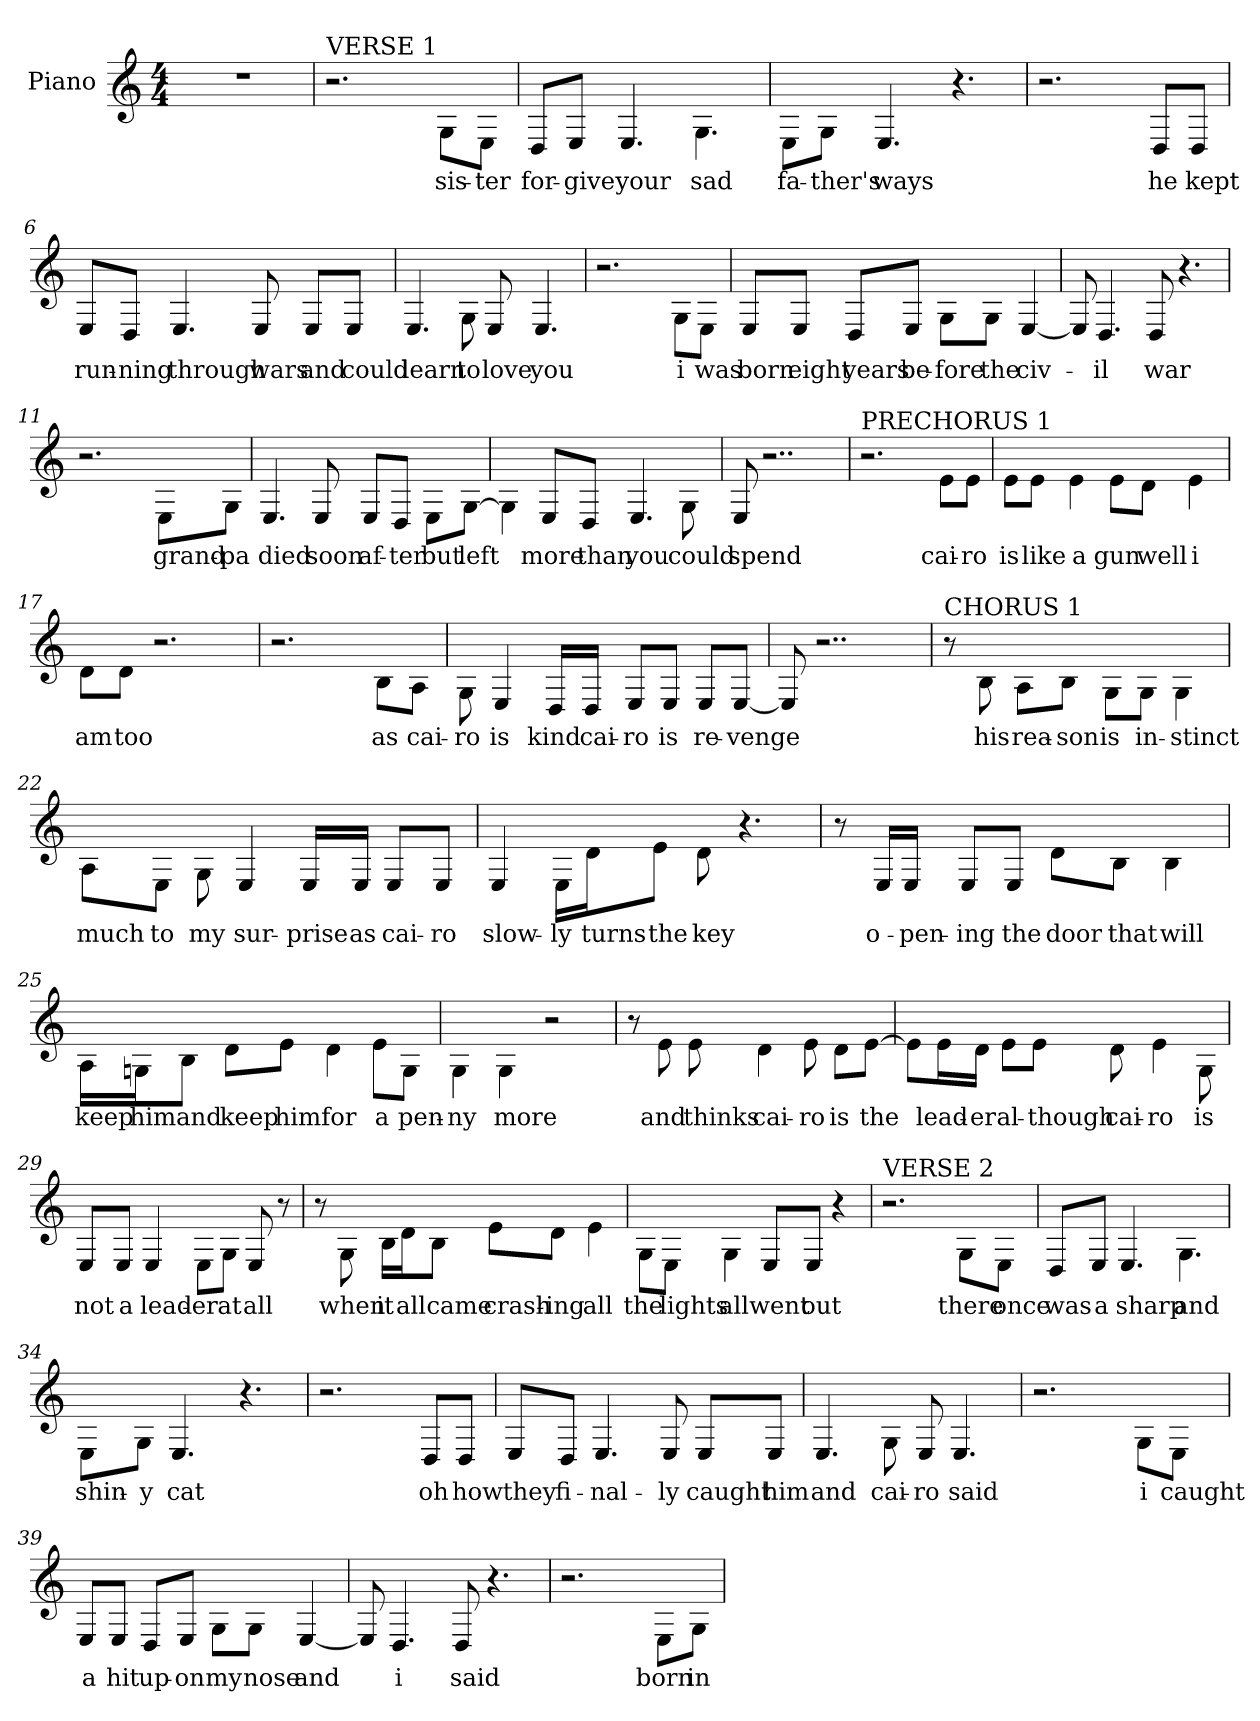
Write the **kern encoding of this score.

**kern	**text
*part1	*part1
*staff1	*staff1
*I"Piano	*
*I'Pno	*
*clefG2	*
*k[]	*
*M4/4	*
=1	=1
1r	.
=2	=2
*MM131	*
!LO:TX:a:t=VERSE 1	!
2.r	.
!	!LO:LY:b
8G\L	sis-
!	!LO:LY:b
8E\J	-ter
=3	=3
!	!LO:LY:b
8D/L	for-
!	!LO:LY:b
8E/J	-give
!	!LO:LY:b
4.E/	your
!	!LO:LY:b
4.G\	sad
=4	=4
!	!LO:LY:b
8E\L	fa-
!	!LO:LY:b
8G\J	-ther's
!	!LO:LY:b
4.E/	ways
4.r	.
=5	=5
2.r	.
!	!LO:LY:b
8D/L	he
!	!LO:LY:b
8D/J	kept
!!LO:LB:g=z
=6	=6
!	!LO:LY:b
8E/L	run-
!	!LO:LY:b
8D/J	-ning
!	!LO:LY:b
4.E/	through
!	!LO:LY:b
8E/	wars
!	!LO:LY:b
8E/L	and
!	!LO:LY:b
8E/J	could
=7	=7
!	!LO:LY:b
4.E/	learn
!	!LO:LY:b
8G\	to
!	!LO:LY:b
8E/	love
!	!LO:LY:b
4.E/	you
=8	=8
2.r	.
!	!LO:LY:b
8G\L	i
!	!LO:LY:b
8E\J	was
!!LO:LB:g=z
=9	=9
!	!LO:LY:b
8E/L	born
!	!LO:LY:b
8E/J	eight
!	!LO:LY:b
8D/L	years
!	!LO:LY:b
8E/J	be-
!	!LO:LY:b
8G\L	-fore
!	!LO:LY:b
8G\J	the
!	!LO:LY:b
[4E/	civ-
=10	=10
8E/]	.
!	!LO:LY:b
4.D/	-il
!	!LO:LY:b
8D/	war
4.r	.
=11	=11
2.r	.
!	!LO:LY:b
8E\L	grand-
!	!LO:LY:b
8G\J	-pa
=12	=12
!	!LO:LY:b
4.E/	died
!	!LO:LY:b
8E/	soon
!	!LO:LY:b
8E/L	af-
!	!LO:LY:b
8D/J	-ter
!	!LO:LY:b
8E\L	but
!	!LO:LY:b
[8G\J	left
!!LO:LB:g=z
=13	=13
4G\]	.
!	!LO:LY:b
8E/L	more
!	!LO:LY:b
8D/J	than
!	!LO:LY:b
4.E/	you
!	!LO:LY:b
8G\	could
=14	=14
!	!LO:LY:b
8E/	spend
2..r	.
=15	=15
!LO:TX:a:t=PRECHORUS 1	!
2.r	.
!	!LO:LY:b
8e\L	cai-
!	!LO:LY:b
8e\J	-ro
=16	=16
!	!LO:LY:b
8e\L	is
!	!LO:LY:b
8e\J	like
!	!LO:LY:b
4e\	a
!	!LO:LY:b
8e\L	gun
!	!LO:LY:b
8d\J	well
!	!LO:LY:b
4e\	i
=17	=17
!	!LO:LY:b
8d\L	am
!	!LO:LY:b
8d\J	too
2.r	.
!!LO:LB:g=z
=18	=18
2.r	.
!	!LO:LY:b
8B\L	as
!	!LO:LY:b
8A\J	cai-
!!LO:LB:g=z
=19	=19
!	!LO:LY:b
8G\	-ro
!	!LO:LY:b
4E/	is
!	!LO:LY:b
16D/LL	kind
!	!LO:LY:b
16D/JJ	cai-
!	!LO:LY:b
8E/L	-ro
!	!LO:LY:b
8E/J	is
!	!LO:LY:b
8E/L	re-
!	!LO:LY:b
[8E/J	-venge
=20	=20
8E/]	.
2..r	.
=21	=21
!LO:TX:a:t=CHORUS 1	!
8r	.
!	!LO:LY:b
8B\	his
!	!LO:LY:b
8A\L	rea-
!	!LO:LY:b
8B\J	-son
!	!LO:LY:b
8G\L	is
!	!LO:LY:b
8G\J	in-
!	!LO:LY:b
4G\	-stinct
!!LO:LB:g=z
=22	=22
!	!LO:LY:b
8A\L	much
!	!LO:LY:b
8E\J	to
!	!LO:LY:b
8G\	my
!	!LO:LY:b
4E/	sur-
!	!LO:LY:b
16E/LL	-prise
!	!LO:LY:b
16E/JJ	as
!	!LO:LY:b
8E/L	cai-
!	!LO:LY:b
8E/J	-ro
=23	=23
!	!LO:LY:b
4E/	slow-
!	!LO:LY:b
16E\LL	-ly
!	!LO:LY:b
16d\J	turns
!	!LO:LY:b
8e\J	the
!	!LO:LY:b
8d\	key
4.r	.
=24	=24
8r	.
!	!LO:LY:b
16E/LL	o-
!	!LO:LY:b
16E/JJ	-pen-
!	!LO:LY:b
8E/L	-ing
!	!LO:LY:b
8E/J	the
!	!LO:LY:b
8d\L	door
!	!LO:LY:b
8B\J	that
!	!LO:LY:b
4B\	will
!!LO:PB:g=z
=25	=25
!	!LO:LY:b
16A\LL	keep
!	!LO:LY:b
16Gn\J	him
!	!LO:LY:b
8B\J	and
!	!LO:LY:b
8d\L	keep
!	!LO:LY:b
8e\J	him
!	!LO:LY:b
4d\	for
!	!LO:LY:b
8e\L	a
!	!LO:LY:b
8G\J	pen-
=26	=26
!	!LO:LY:b
4G\	-ny
!	!LO:LY:b
4G\	more
2r	.
=27	=27
8r	.
!	!LO:LY:b
8e\	and
!	!LO:LY:b
8e\	thinks
!	!LO:LY:b
4d\	cai-
!	!LO:LY:b
8e\	-ro
!	!LO:LY:b
8d\L	is
!	!LO:LY:b
[8e\J	the
!!LO:PB:g=z
=28	=28
8e\L]	.
!	!LO:LY:b
16e\L	lead-
!	!LO:LY:b
16d\JJ	-er
!	!LO:LY:b
8e\L	al-
!	!LO:LY:b
8e\J	-though
!	!LO:LY:b
8d\	cai-
!	!LO:LY:b
4e\	-ro
!	!LO:LY:b
8G\	is
=29	=29
!	!LO:LY:b
8E/L	not
!	!LO:LY:b
8E/J	a
!	!LO:LY:b
4E/	lead-
!	!LO:LY:b
8E\L	-er
!	!LO:LY:b
8G\J	at
!	!LO:LY:b
8E/	all
8r	.
=30	=30
8r	.
!	!LO:LY:b
8G\	when
!	!LO:LY:b
16B\LL	it
!	!LO:LY:b
16d\J	all
!	!LO:LY:b
8B\J	came
!	!LO:LY:b
8e\L	crash-
!	!LO:LY:b
8d\J	-ing
!	!LO:LY:b
4e\	all
!!LO:LB:g=z
=31	=31
!	!LO:LY:b
8G\L	the
!	!LO:LY:b
8E\J	lights
!	!LO:LY:b
4G\	all
!	!LO:LY:b
8E/L	went
!	!LO:LY:b
8E/J	out
4r	.
=32	=32
!LO:TX:a:t=VERSE 2	!
2.r	.
!	!LO:LY:b
8G\L	there
!	!LO:LY:b
8E\J	once
=33	=33
!	!LO:LY:b
8D/L	was
!	!LO:LY:b
8E/J	a
!	!LO:LY:b
4.E/	sharp
!	!LO:LY:b
4.G\	and
=34	=34
!	!LO:LY:b
8E\L	shin-
!	!LO:LY:b
8G\J	-y
!	!LO:LY:b
4.E/	cat
4.r	.
=35	=35
2.r	.
!	!LO:LY:b
8D/L	oh
!	!LO:LY:b
8D/J	how
!!LO:LB:g=z
=36	=36
!	!LO:LY:b
8E/L	they
!	!LO:LY:b
8D/J	fi-
!	!LO:LY:b
4.E/	-nal-
!	!LO:LY:b
8E/	-ly
!	!LO:LY:b
8E/L	caught
!	!LO:LY:b
8E/J	him
=37	=37
!	!LO:LY:b
4.E/	and
!	!LO:LY:b
8G\	cai-
!	!LO:LY:b
8E/	-ro
!	!LO:LY:b
4.E/	said
=38	=38
2.r	.
!	!LO:LY:b
8G\L	i
!	!LO:LY:b
8E\J	caught
=39	=39
!	!LO:LY:b
8E/L	a
!	!LO:LY:b
8E/J	hit
!	!LO:LY:b
8D/L	up-
!	!LO:LY:b
8E/J	-on
!	!LO:LY:b
8G\L	my
!	!LO:LY:b
8G\J	nose
!	!LO:LY:b
[4E/	and
!!LO:LB:g=z
=40	=40
8E/]	.
!	!LO:LY:b
4.D/	i
!	!LO:LY:b
8D/	said
4.r	.
=41	=41
2.r	.
!	!LO:LY:b
8E\L	born
!	!LO:LY:b
8G\J	in
=	=
*-	*-
